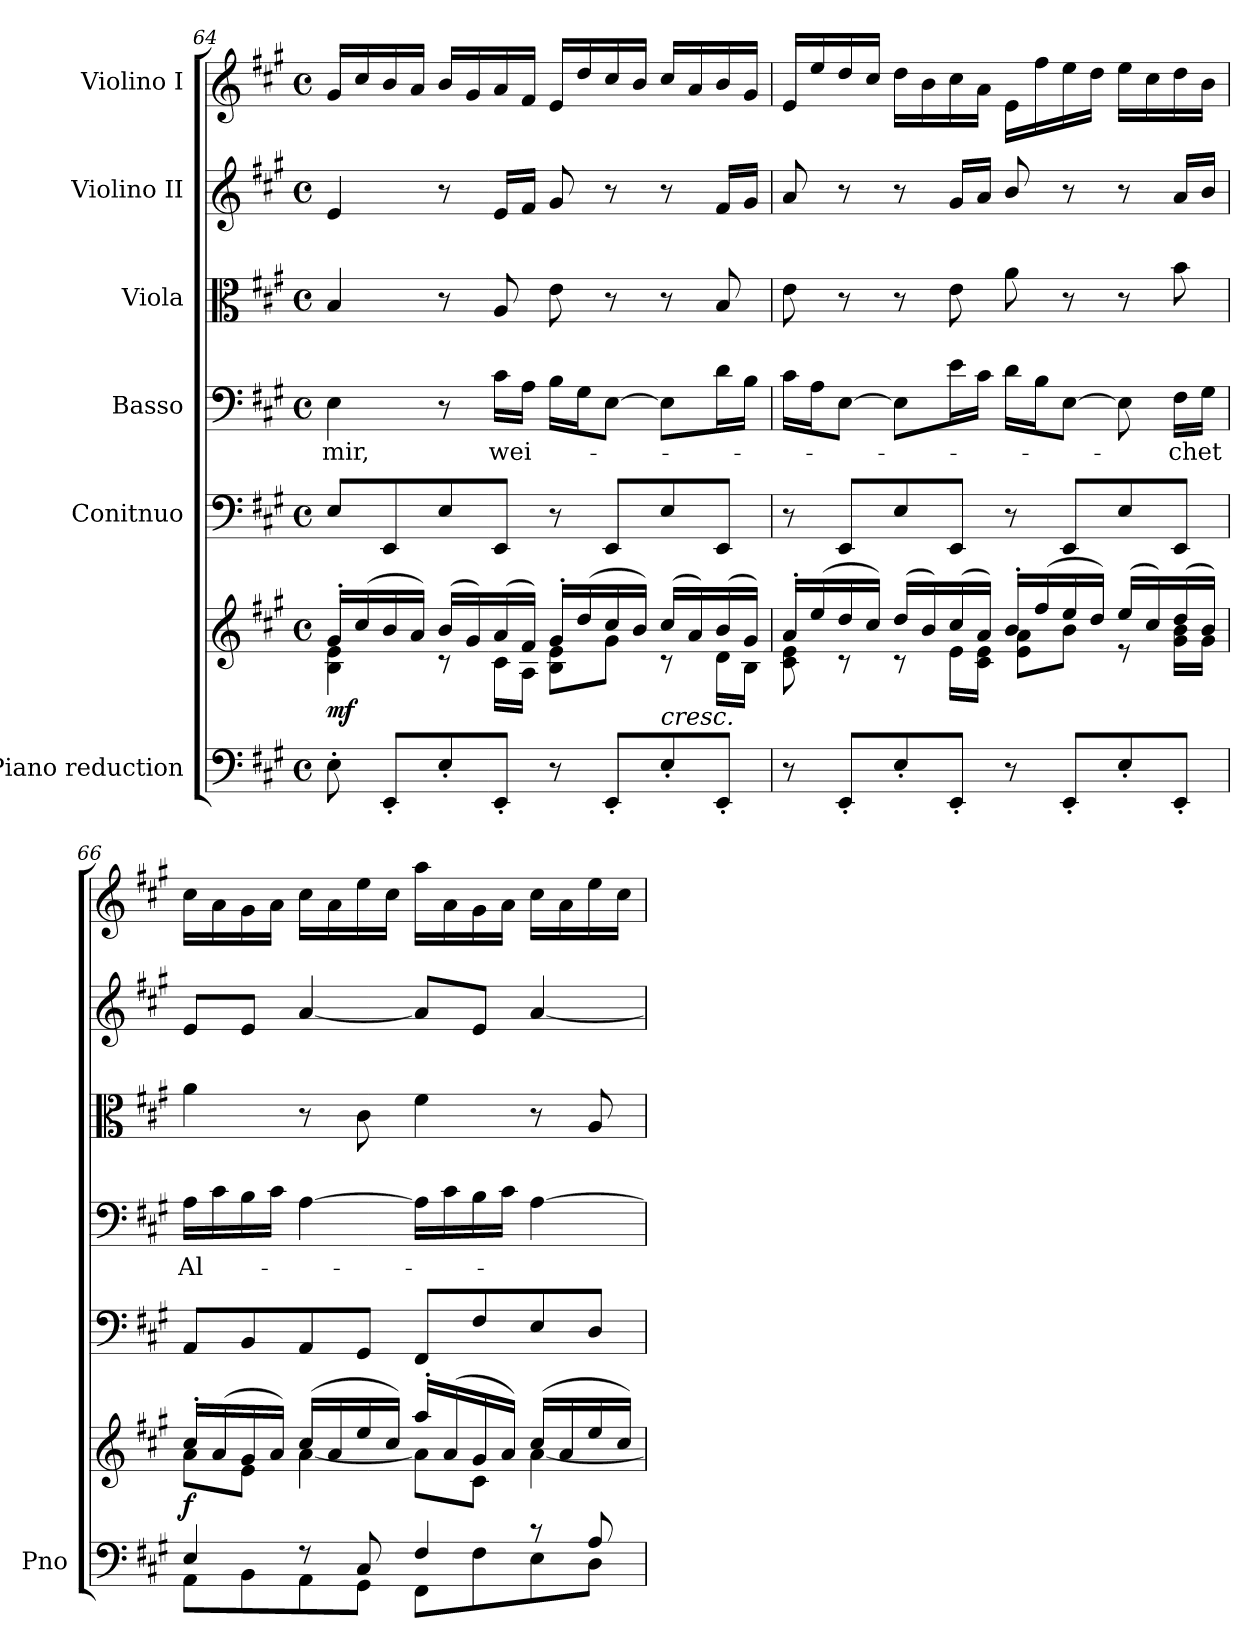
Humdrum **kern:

**kern	**kern	**dynam	**kern	**kern	**text	**kern	**kern	**kern
*part6	*part6	*part6	*part5	*part4	*part4	*part3	*part2	*part1
*staff7	*staff6	*staff6/7	*staff5	*staff4	*staff4	*staff3	*staff2	*staff1
*I"Piano reduction	*	*	*I"Conitnuo	*I"Basso	*	*I"Viola	*I"Violino II	*I"Violino I
*I'Pno	*	*	*	*	*	*	*	*
!!LO:PB:g=z
*clefF4	*clefG2	*	*clefF4	*clefF4	*	*clefC3	*clefG2	*clefG2
*k[f#c#g#]	*k[f#c#g#]	*	*k[f#c#g#]	*k[f#c#g#]	*	*k[f#c#g#]	*k[f#c#g#]	*k[f#c#g#]
*M4/4	*M4/4	*	*M4/4	*M4/4	*	*M4/4	*M4/4	*M4/4
*met(c)	*met(c)	*	*met(c)	*met(c)	*	*met(c)	*met(c)	*met(c)
=64	=64	=64	=64	=64	=64	=64	=64	=64
*	*^	*	*	*	*	*	*	*
!	!	!	!LO:DY:b	!	!	!LO:LY:b	!	!	!
8E'\	16g#'/LL	4B\ 4e\	mf	8E/L	4E\	mir,	4B/	4e/	16g#/LL
.	(16cc#/	.	.	.	.	.	.	.	16cc#/
8EE'/L	16b/	.	.	8EE/	.	.	.	.	16b/
.	16a/JJ)	.	.	.	.	.	.	.	16a/JJ
8E'/	(16b/LL	8r	.	8E/	8r	.	8r	8r	16b/LL
.	16g#/)	.	.	.	.	.	.	.	16g#/
!	!	!	!	!	!	!LO:LY:b	!	!	!
8EE'/J	(16a/	16c#\LL	.	8EE/J	16c#\LL	wei-	8A/	16e/LL	16a/
.	16f#/JJ)	16A\JJ	.	.	16A\JJ	.	.	16f#/JJ	16f#/JJ
8r	16g#'/LL	8B\ 8e\L	.	8r	16B\LL	.	8e\	8g#/	16e/LL
.	(16dd/	.	.	.	16G#\J	.	.	.	16dd/
8EE'/L	16cc#/	8g#\J	.	8EE/L	[8E\J	.	8r	8r	16cc#/
.	16b/JJ)	.	.	.	.	.	.	.	16b/JJ
!	!LO:TX:b:i:t=cresc.	!	!	!	!	!	!	!	!
8E'/	(16cc#/LL	8r	.	8E/	8E\L]	.	8r	8r	16cc#/LL
.	16a/)	.	.	.	.	.	.	.	16a/
8EE'/J	(16b/	16d\LL	.	8EE/J	16d\L	.	8B/	16f#/LL	16b/
.	16g#/JJ)	16B\JJ	.	.	16B\JJ	.	.	16g#/JJ	16g#/JJ
=65	=65	=65	=65	=65	=65	=65	=65	=65	=65
8r	16a'/LL	8c#\ 8e\	.	8r	16c#\LL	.	8e\	8a/	16e/LL
.	(16ee/	.	.	.	16A\J	.	.	.	16ee/
8EE'/L	16dd/	8r	.	8EE/L	[8E\J	.	8r	8r	16dd/
.	16cc#/JJ)	.	.	.	.	.	.	.	16cc#/JJ
8E'/	(16dd/LL	8r	.	8E/	8E\L]	.	8r	8r	16dd\LL
.	16b/)	.	.	.	.	.	.	.	16b\
8EE'/J	(16cc#/	16e\LL	.	8EE/J	16e\L	.	8e\	16g#/LL	16cc#\
.	16a/JJ)	16c#\ 16e\JJ	.	.	16c#\JJ	.	.	16a/JJ	16a\JJ
8r	16b'/LL	8e\ 8a\L	.	8r	16d\LL	.	8a\	8b/	16e\LL
.	(16ff#/	.	.	.	16B\J	.	.	.	16ff#\
8EE'/L	16ee/	8b\J	.	8EE/L	[8E\J	.	8r	8r	16ee\
.	16dd/JJ)	.	.	.	.	.	.	.	16dd\JJ
8E'/	(16ee/LL	8r	.	8E/	8E\]	.	8r	8r	16ee\LL
.	16cc#/)	.	.	.	.	.	.	.	16cc#\
!	!	!	!	!	!	!LO:LY:b	!	!	!
8EE'/J	(16dd/	16g#\ 16b\LL	.	8EE/J	16F#\LL	-chet	8b\	16a/LL	16dd\
.	16b/JJ)	16g#\JJ	.	.	16G#\JJ	.	.	16b/JJ	16b\JJ
=66	=66	=66	=66	=66	=66	=66	=66	=66	=66
*^	*	*	*	*	*	*	*	*	*
!	!	!	!	!LO:DY:b	!	!	!LO:LY:b	!	!	!
4E/	8AA\L	16cc#'/LL	8a\L	f	8AA/L	16A\LL	Al-	4a\	8e/L	16cc#\LL
.	.	(16a/	.	.	.	16c#\	.	.	.	16a\
.	8BB\	16g#/	8e\J	.	8BB/	16B\	.	.	8e/J	16g#\
.	.	16a/JJ)	.	.	.	16c#\JJ	.	.	.	16a\JJ
8r	8AA\	(16cc#/LL	[4a\	.	8AA/	[4A\	.	8r	[4a/	16cc#\LL
.	.	16a/	.	.	.	.	.	.	.	16a\
8C#/	8GG#\J	16ee/	.	.	8GG#/J	.	.	8c#\	.	16ee\
.	.	16cc#/JJ)	.	.	.	.	.	.	.	16cc#\JJ
4F#/	8FF#\L	16aa'/LL	8a\L]	.	8FF#/L	16A\LL]	.	4f#\	8a/L]	16aa\LL
.	.	(16a/	.	.	.	16c#\	.	.	.	16a\
.	8F#\	16g#/	8c#\J	.	8F#/	16B\	.	.	8e/J	16g#\
.	.	16a/JJ)	.	.	.	16c#\JJ	.	.	.	16a\JJ
8r	8E\	(16cc#/LL	[4a\	.	8E/	[4A\	.	8r	[4a/	16cc#\LL
.	.	16a/	.	.	.	.	.	.	.	16a\
8A/	8D\J	16ee/	.	.	8D/J	.	.	8A/	.	16ee\
.	.	16cc#/JJ)	.	.	.	.	.	.	.	16cc#\JJ
*v	*v	*	*	*	*	*	*	*	*	*
*	*v	*v	*	*	*	*	*	*	*
=	=	=	=	=	=	=	=	=
*-	*-	*-	*-	*-	*-	*-	*-	*-
